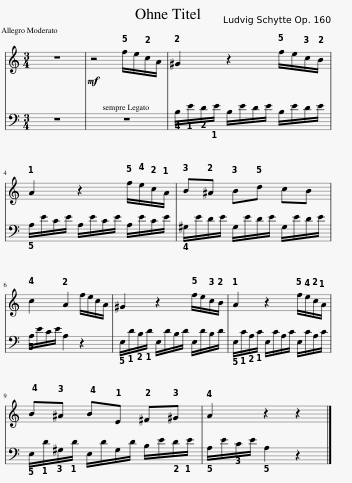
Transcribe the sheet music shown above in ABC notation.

X:1
%%score 1 2
L:1/8
M:3/4
I:linebreak $
K:C
V:1 treble
V:2 bass
V:1
 z6 |!mf![Q:1/4=70] z4 f/e/c/A/ | ^G2 z2 f/e/c/B/ |$ A2 z2 f/e/c/A/ | B^A Bd cB |$ %5
 c2 A2 f/e/c/A/ | ^G2 z2 f/e/c/B/ | A2 z2 f/e/c/A/ |$ B^A BE ^F^G | A2 z2 z2 |] %10
V:2
 z6 | z6 |!p! B,/E/D/E/ B,/E/D/E/ B,/E/D/E/ |$ A,/E/C/E/ A,/E/C/E/ A,/E/C/E/ | ^G,/E/D/E/ G,/E/D/E/ G,/E/D/E/ |$ %5
 A,/E/C/E/ A,2 z2 | E,/D/B,/D/ E,/D/B,/D/ E,/D/B,/D/ | E,/C/A,/C/ E,/C/A,/C/ E,/C/A,/C/ |$ E,/D/^G,/D/ E,/D/G,/D/ B,/E/D/E/ | A,/E/C/E/ A,2 z2 |] %10
